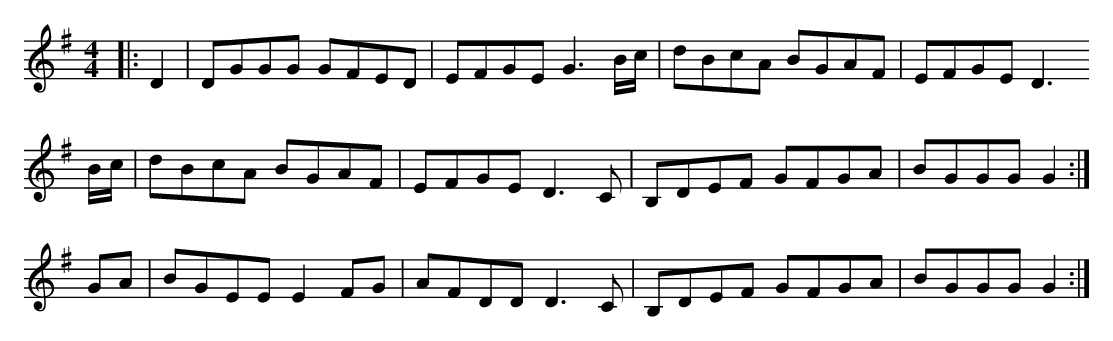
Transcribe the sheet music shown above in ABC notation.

X:1
M:4/4
K:G
|:D2|DGGG GFED|EFGE G3 B/c/|dBcA BGAF|EFGE D3
B/c/|dBcA BGAF|EFGE D3 C|B,DEF GFGA|BGGG G2:|
GA|BGEE E2 FG|AFDD D3 C|B,DEF GFGA|BGGG G2:|
